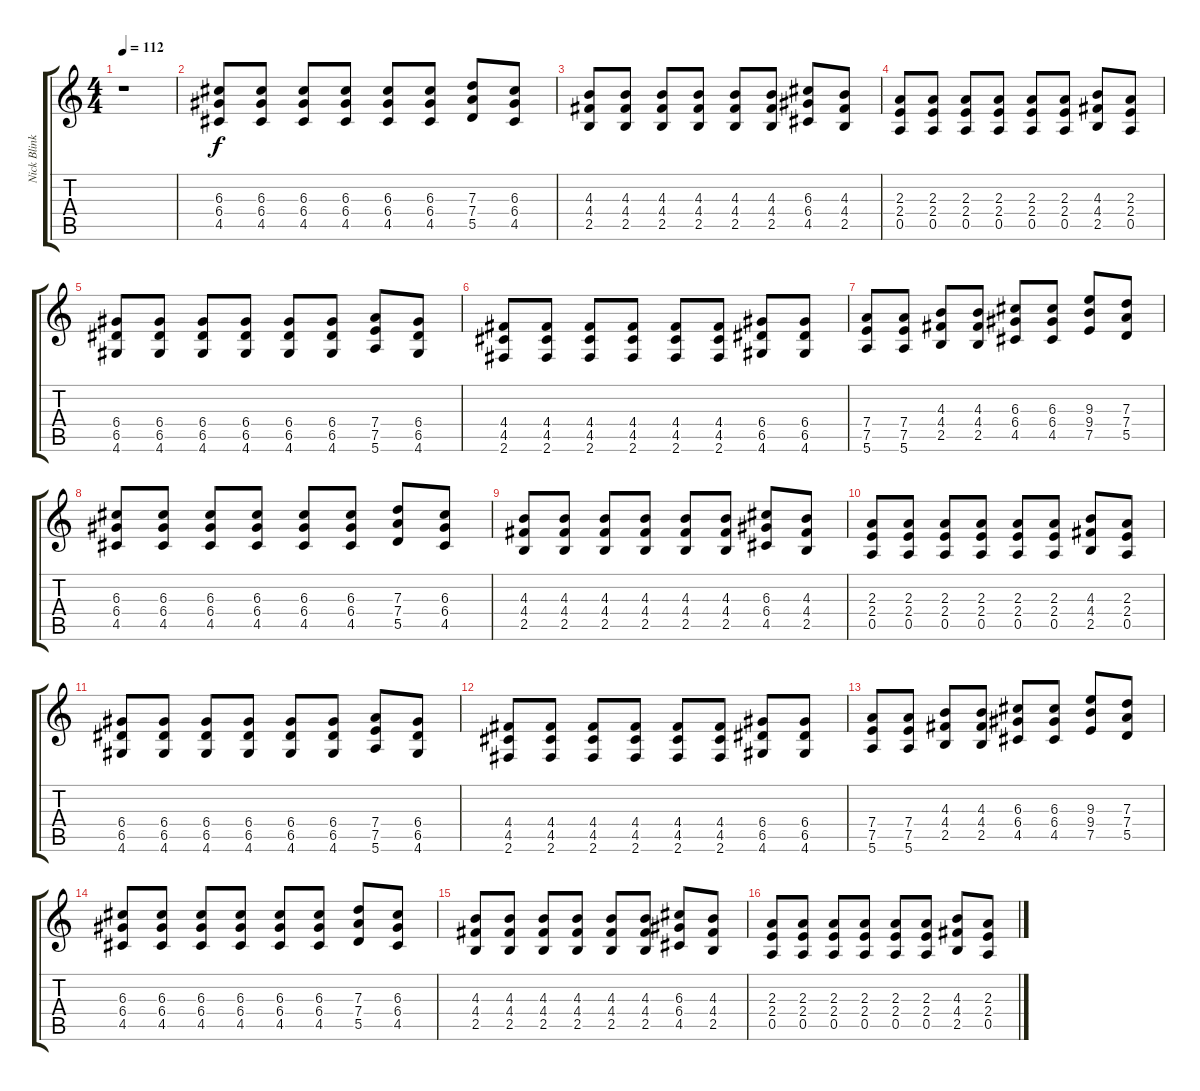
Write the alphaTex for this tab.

\track ("Nick Blinko (Guitar)" "Nick Blink") {instrument overdrivenguitar}
\staff {score tabs}
\tuning (E4 B3 G3 D3 A2 E2) {hide}
\ts (4 4)
\tempo 112
\clef g2
\ks c
r.1{dy f instrument overdrivenguitar} |
(6.3 6.4 4.5).8 (6.3 6.4 4.5).8 (6.3 6.4 4.5).8 (6.3 6.4 4.5).8 (6.3 6.4 4.5).8 (6.3 6.4 4.5).8 (7.3 7.4 5.5).8 (6.3 6.4 4.5).8 |
(4.3 4.4 2.5).8 (4.3 4.4 2.5).8 (4.3 4.4 2.5).8 (4.3 4.4 2.5).8 (4.3 4.4 2.5).8 (4.3 4.4 2.5).8 (6.3 6.4 4.5).8 (4.3 4.4 2.5).8 |
(2.3 2.4 0.5).8 (2.3 2.4 0.5).8 (2.3 2.4 0.5).8 (2.3 2.4 0.5).8 (2.3 2.4 0.5).8 (2.3 2.4 0.5).8 (4.3 4.4 2.5).8 (2.3 2.4 0.5).8 |
(6.4 6.5 4.6).8 (6.4 6.5 4.6).8 (6.4 6.5 4.6).8 (6.4 6.5 4.6).8 (6.4 6.5 4.6).8 (6.4 6.5 4.6).8 (7.4 7.5 5.6).8 (6.4 6.5 4.6).8 |
(4.4 4.5 2.6).8 (4.4 4.5 2.6).8 (4.4 4.5 2.6).8 (4.4 4.5 2.6).8 (4.4 4.5 2.6).8 (4.4 4.5 2.6).8 (6.4 6.5 4.6).8 (6.4 6.5 4.6).8 |
(7.4 7.5 5.6).8 (7.4 7.5 5.6).8 (4.3 4.4 2.5).8 (4.3 4.4 2.5).8 (6.3 6.4 4.5).8 (6.3 6.4 4.5).8 (9.3 9.4 7.5).8 (7.3 7.4 5.5).8 |
(6.3 6.4 4.5).8 (6.3 6.4 4.5).8 (6.3 6.4 4.5).8 (6.3 6.4 4.5).8 (6.3 6.4 4.5).8 (6.3 6.4 4.5).8 (7.3 7.4 5.5).8 (6.3 6.4 4.5).8 |
(4.3 4.4 2.5).8 (4.3 4.4 2.5).8 (4.3 4.4 2.5).8 (4.3 4.4 2.5).8 (4.3 4.4 2.5).8 (4.3 4.4 2.5).8 (6.3 6.4 4.5).8 (4.3 4.4 2.5).8 |
(2.3 2.4 0.5).8 (2.3 2.4 0.5).8 (2.3 2.4 0.5).8 (2.3 2.4 0.5).8 (2.3 2.4 0.5).8 (2.3 2.4 0.5).8 (4.3 4.4 2.5).8 (2.3 2.4 0.5).8 |
(6.4 6.5 4.6).8 (6.4 6.5 4.6).8 (6.4 6.5 4.6).8 (6.4 6.5 4.6).8 (6.4 6.5 4.6).8 (6.4 6.5 4.6).8 (7.4 7.5 5.6).8 (6.4 6.5 4.6).8 |
(4.4 4.5 2.6).8 (4.4 4.5 2.6).8 (4.4 4.5 2.6).8 (4.4 4.5 2.6).8 (4.4 4.5 2.6).8 (4.4 4.5 2.6).8 (6.4 6.5 4.6).8 (6.4 6.5 4.6).8 |
(7.4 7.5 5.6).8 (7.4 7.5 5.6).8 (4.3 4.4 2.5).8 (4.3 4.4 2.5).8 (6.3 6.4 4.5).8 (6.3 6.4 4.5).8 (9.3 9.4 7.5).8 (7.3 7.4 5.5).8 |
(6.3 6.4 4.5).8 (6.3 6.4 4.5).8 (6.3 6.4 4.5).8 (6.3 6.4 4.5).8 (6.3 6.4 4.5).8 (6.3 6.4 4.5).8 (7.3 7.4 5.5).8 (6.3 6.4 4.5).8 |
(4.3 4.4 2.5).8 (4.3 4.4 2.5).8 (4.3 4.4 2.5).8 (4.3 4.4 2.5).8 (4.3 4.4 2.5).8 (4.3 4.4 2.5).8 (6.3 6.4 4.5).8 (4.3 4.4 2.5).8 |
(2.3 2.4 0.5).8 (2.3 2.4 0.5).8 (2.3 2.4 0.5).8 (2.3 2.4 0.5).8 (2.3 2.4 0.5).8 (2.3 2.4 0.5).8 (4.3 4.4 2.5).8 (2.3 2.4 0.5).8
